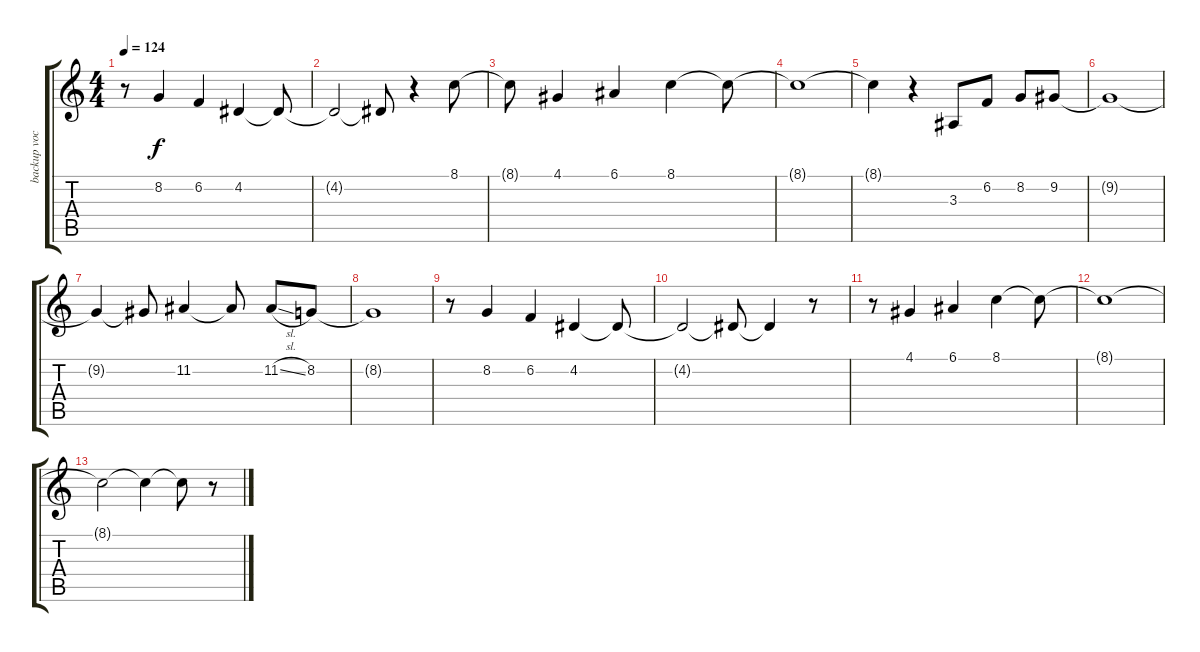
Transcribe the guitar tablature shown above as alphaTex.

\track ("backup vocals" "backup voc") {instrument lead6voice}
\staff {score tabs}
\tuning (E4 B3 G3 D3 A2 E2) {hide}
\ts (4 4)
\tempo 124
\clef g2
\ks c
r.8{dy f} 8.2.4 6.2.4 4.2.4 4.2{t}.8 |
4.2{t}.2 4.2{t}.8 r.4 8.1.8 |
8.1{t}.8 4.1.4 6.1.4 8.1.4 8.1{t}.8 |
8.1{t}.1 |
8.1{t}.4 r.4 3.3.8 6.2.8 8.2.8 9.2.8 |
9.2{t}.1 |
9.2{t}.4 9.2{t}.8 11.2.4 11.2{t}.8 11.2{sl}.8 8.2.8 |
8.2{t}.1 |
r.8 8.2.4 6.2.4 4.2.4 4.2{t}.8 |
4.2{t}.2 4.2{t}.8 4.2{t}.4 r.8 |
r.8 4.1.4 6.1.4 8.1.4 8.1{t}.8 |
8.1{t}.1 |
8.1{t}.2 8.1{t}.4 8.1{t}.8 r.8
